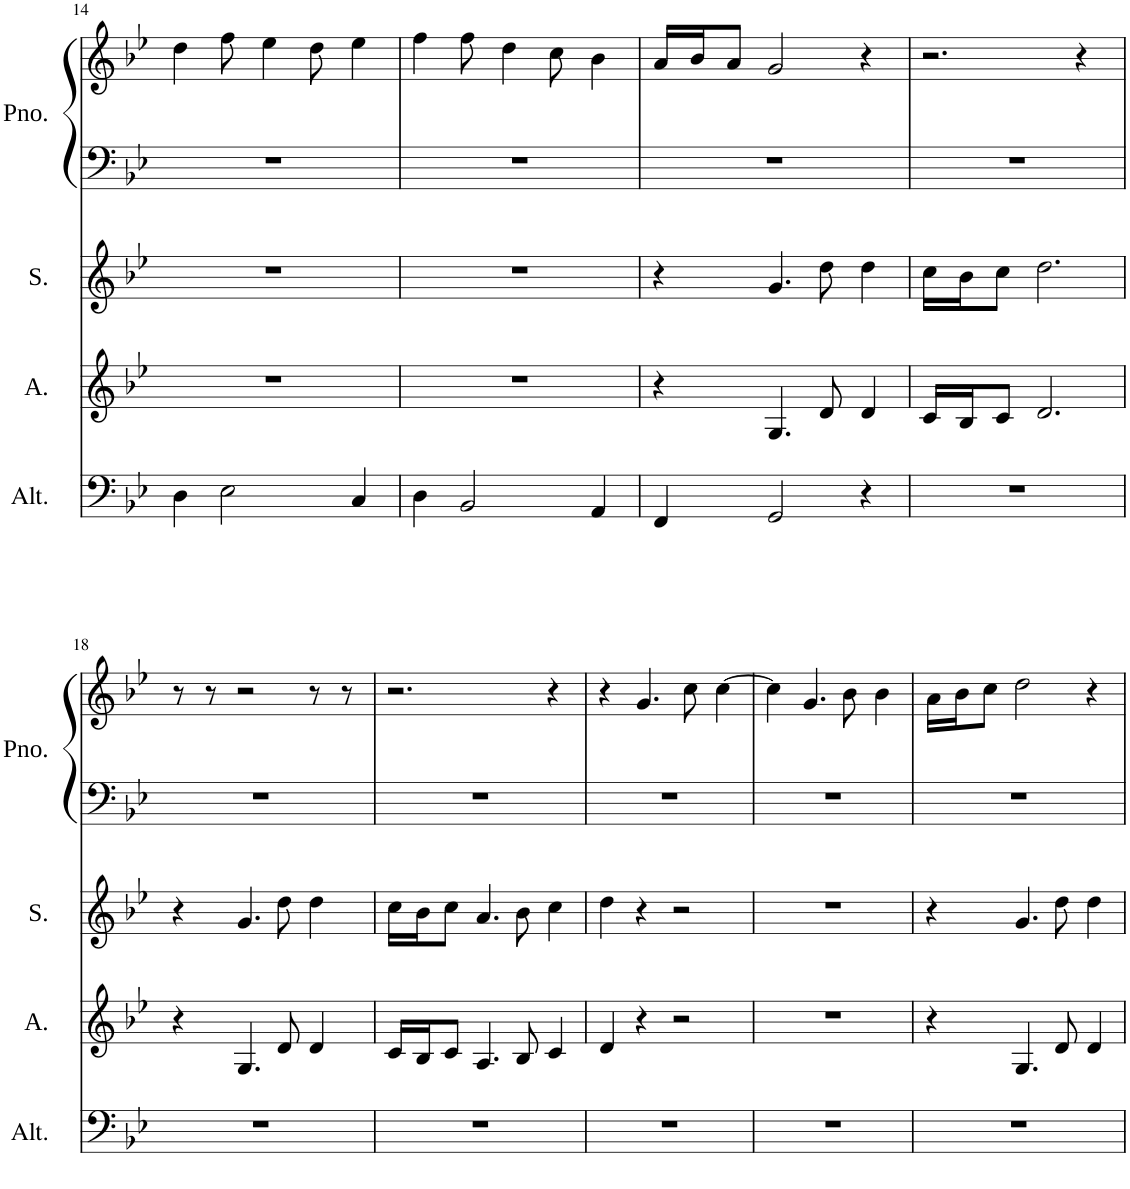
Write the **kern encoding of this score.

**kern	**kern	**kern	**kern	**kern
*part4	*part3	*part2	*part1	*part1
*staff5	*staff4	*staff3	*staff2	*staff1
*I"Alto	*I"Alto	*I"Soprano	*I"Piano	*
*I'Alt.	*I'A.	*I'S.	*I'Pno.	*
!!LO:PB:g=z
*clefF4	*clefG2	*clefG2	*clefF4	*clefG2
*k[b-e-]	*k[b-e-]	*k[b-e-]	*k[b-e-]	*k[b-e-]
*M4/4	*M4/4	*M4/4	*M4/4	*M4/4
=14	=14	=14	=14	=14
4D\	1r	1r	1r	4dd\
2E-\	.	.	.	8ff\
.	.	.	.	4ee-\
.	.	.	.	8dd\
4C/	.	.	.	4ee-\
=15	=15	=15	=15	=15
4D\	1r	1r	1r	4ff\
2BB-/	.	.	.	8ff\
.	.	.	.	4dd\
.	.	.	.	8cc\
4AA/	.	.	.	4b-\
=16	=16	=16	=16	=16
4FF/	4r	4r	1r	16a/LL
.	.	.	.	16b-/J
.	.	.	.	8a/J
2GG/	4.G/	4.g/	.	2g/
.	8d/	8dd\	.	.
4r	4d/	4dd\	.	4r
=17	=17	=17	=17	=17
1r	16c/LL	16cc\LL	1r	2.r
.	16B-/J	16b-\J	.	.
.	8c/J	8cc\J	.	.
.	2.d/	2.dd\	.	.
.	.	.	.	4r
!!LO:LB:g=z
=18	=18	=18	=18	=18
1r	4r	4r	1r	8r
.	.	.	.	8r
.	4.G/	4.g/	.	2r
.	8d/	8dd\	.	.
.	4d/	4dd\	.	8r
.	.	.	.	8r
=19	=19	=19	=19	=19
1r	16c/LL	16cc\LL	1r	2.r
.	16B-/J	16b-\J	.	.
.	8c/J	8cc\J	.	.
.	4.A/	4.a/	.	.
.	8B-/	8b-\	.	.
.	4c/	4cc\	.	4r
=20	=20	=20	=20	=20
1r	4d/	4dd\	1r	4r
.	4r	4r	.	4.g/
.	2r	2r	.	.
.	.	.	.	8cc\
.	.	.	.	[4cc\
=21	=21	=21	=21	=21
1r	1r	1r	1r	4cc\]
.	.	.	.	4.g/
.	.	.	.	8b-\
.	.	.	.	4b-\
=22	=22	=22	=22	=22
1r	4r	4r	1r	16a\LL
.	.	.	.	16b-\J
.	.	.	.	8cc\J
.	4.G/	4.g/	.	2dd\
.	8d/	8dd\	.	.
.	4d/	4dd\	.	4r
=	=	=	=	=
*-	*-	*-	*-	*-
